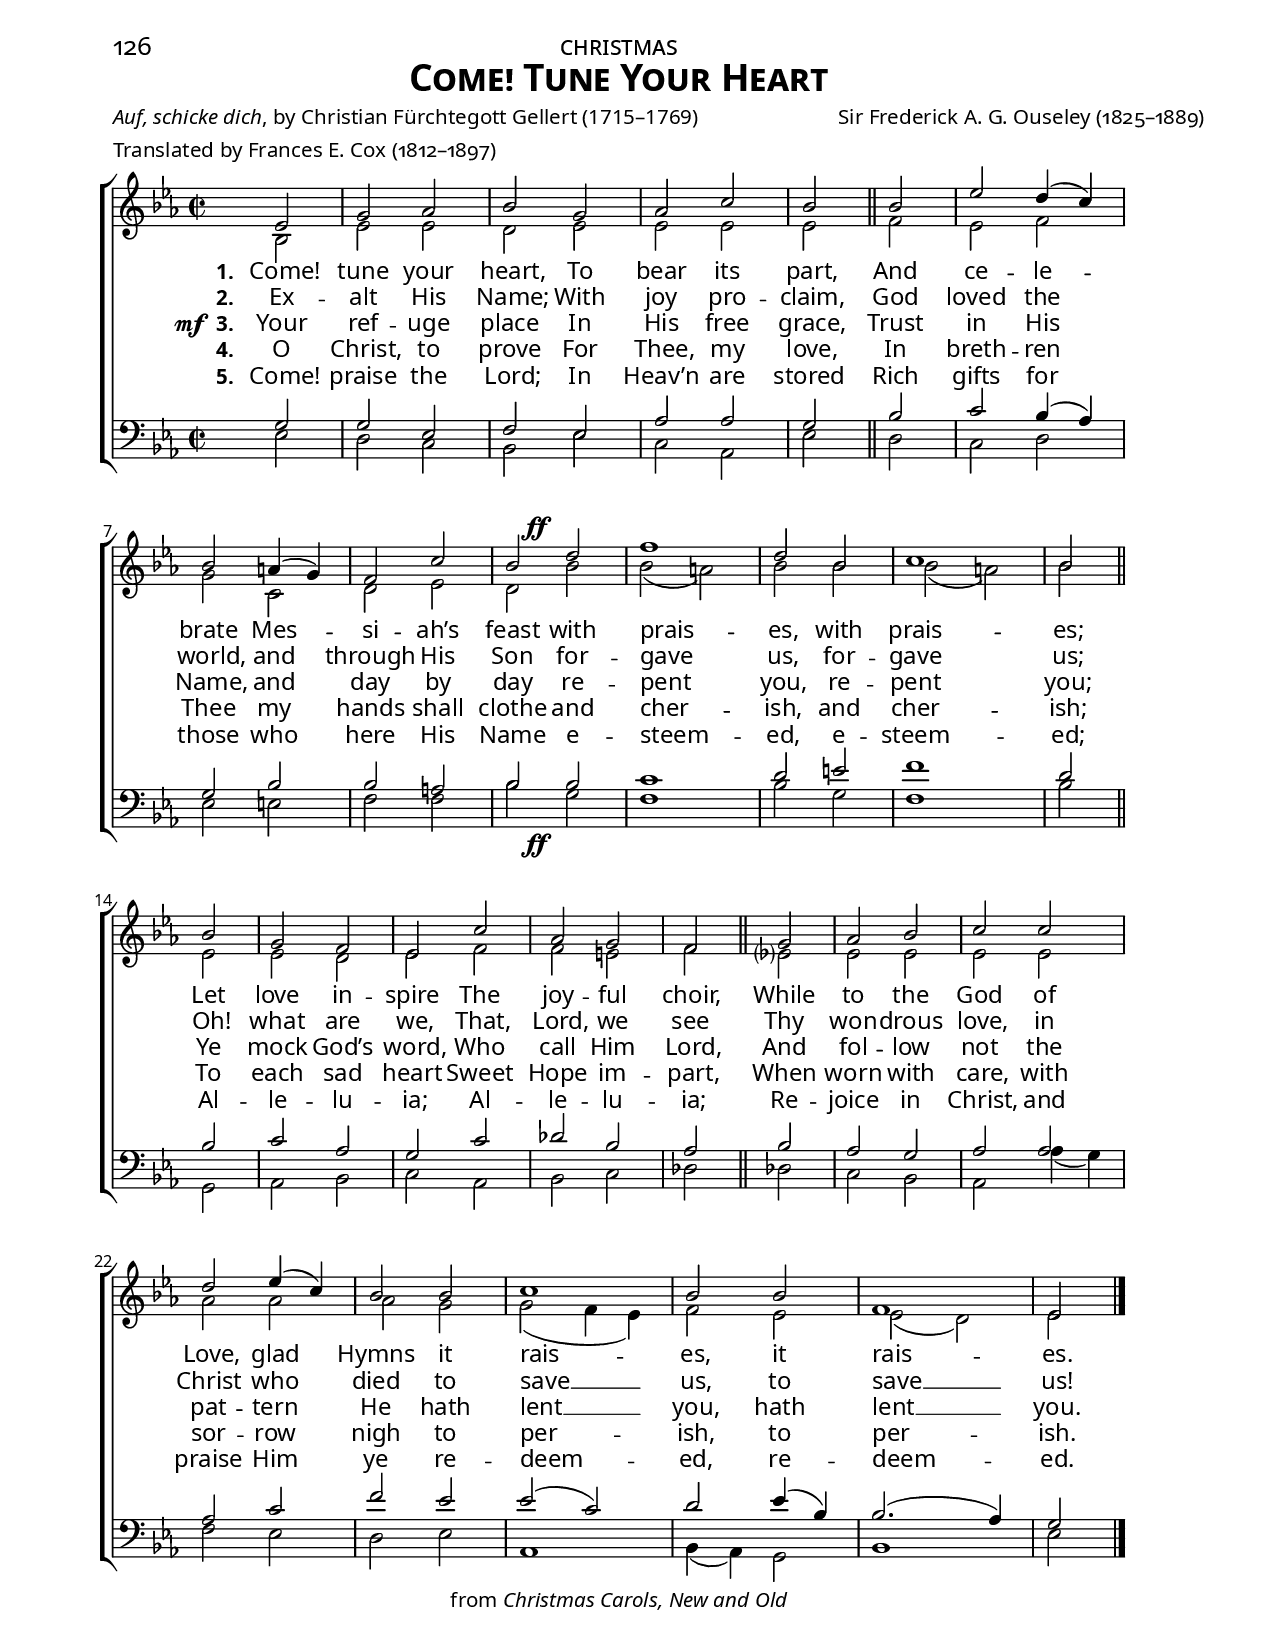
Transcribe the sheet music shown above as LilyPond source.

\version "2.14.2"
\include "util.ly"
\header {
  title = \markup{\override #'(font-name . "Garamond Premier Pro Semibold"){ \abs-fontsize #18 \smallCapsOldStyle"Come! Tune Your Heart"}}
  poet = \markup\concat{\italic"Auf, schicke dich" ", by Christian Fürchtegott Gellert (1715–1769)"}
  meter = \markup\oldStyleNum"Translated by Frances E. Cox (1812–1897)"
  composer = \markup\oldStyleNum"Sir Frederick A. G. Ouseley (1825–1889)"
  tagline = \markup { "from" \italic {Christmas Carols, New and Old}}
}
\paper {
  %print-all-headers = ##t
  paper-height = 11\in
  paper-width = 8.5\in
  indent = 0\in
  system-system-spacing = #'((basic-distance . 10) (padding . 0))
  system-system-spacing =
    #'((basic-distance . 0)
       (minimum-distance . 0)
       (padding . -5)
       (stretchability . 100))
  ragged-last-bottom = ##f
  ragged-bottom = ##f
  two-sided = ##t
  inner-margin = 1\in
  outer-margin = 0.75\in
  top-margin = 0.26\in
  bottom-margin = 0.25\in
  first-page-number = #126
  print-first-page-number = ##t
  headerLine = \markup{\override #'(font-name . "Garamond Premier Pro") \smallCapsOldStyle"christmas"}
  oddHeaderMarkup = \markup\fill-line{
     \override #'(font-name . "Garamond Premier Pro")\abs-fontsize #12.5
     \combine 
        \fill-line{"" \on-the-fly #print-page-number-check-first
        \oldStylePageNum""
        }
        \fill-line{\headerLine}
  }
  evenHeaderMarkup = \markup {
     \override #'(font-name . "Garamond Premier Pro")\abs-fontsize #12.5
     \combine
        \on-the-fly #print-page-number-check-first
        \oldStylePageNum""
        \fill-line{\headerLine}
  }
}
#(set-global-staff-size 18) \paper{ #(define fonts (make-pango-font-tree "Garamond Premier Pro" "Garamond Premier Pro" "Garamond Premier Pro" (/ 18 20))) }
global = {
  \key ees \major
  \time 2/2
  \override DynamicLineSpanner #'staff-padding = #0.0
  \override DynamicLineSpanner #'Y-extent = #'(-0.5 . 0.5)
}

sopMusic = \relative c' {
  \partial 2 ees2 |
  g aes |
  bes g |
  aes c |
  \partial 2 bes \bar "||"
  \partial 2 bes |
  ees d4( c) |
  
  bes2 a4( g) |
  f2 c' |
  <<bes {s4 s^\ff}>> d2 |
  f1 |
  d2 bes |
  c1 |
  \partial 2 bes2 \bar "||" \break
  
  \partial 2 bes2 |
  g f |
  ees c' |
  aes g |
  \partial 2 f2 \bar "||"
  \partial 2 g2 |
  aes bes |
  
  c c d ees4( c) |
  bes2 bes |
  c1 |
  bes2 bes |
  f1 |
  \partial 2 ees2 \bar "|."
}
sopWords = \lyricmode {
  
}

altoMusic = \relative c' {
  bes2 |
  ees ees |
  d ees |
  ees ees |
  ees |
  f |
  ees f |
  
  g c, |
  d ees |
  d bes' |
  bes( a) |
  bes bes |
  bes( a) |
  bes |
  
  ees, |
  ees d |
  ees f |
  f e |
  f
  ees? |
  ees ees |
  
  ees ees |
  aes aes |
  aes g |
  g( f4 ees) |
  f2 ees |
  ees( d) |
  ees2 \bar "|."
}
altoWords = \lyricmode {
  \dropLyricsIX
  \set stanza = #"1. "
  Come! tune your heart, To bear its part,
  And ce -- le -- brate Mes -- si -- ah’s feast with prais -- es,
  \set associatedVoice = "tenors"
  with prais -- es;
  
  Let love in -- spire The joy -- ful choir,
  While to the God of Love, glad Hymns
  \unset associatedVoice
  it rais -- es,
  \set associatedVoice = "tenors"
  it rais -- es.
}
altoWordsII = \lyricmode {
  \dropLyricsIX
%\markup\italic
  \set stanza = #"2. "
  Ex -- alt His Name; With joy pro -- claim,
  God loved the world, and through His Son for -- gave us, 
  \set associatedVoice = "tenors"
  for -- gave us;
  Oh! what are we,
  That, Lord, we see
  Thy won -- drous love, in Christ who died 
  \unset associatedVoice
  to save __ us,
  \set associatedVoice = "tenors"
  to save __ us!
}
altoWordsIII = {
  \dropLyricsIX
  \set stanza = \markup{\dynamic"mf " "3. "}
  \lyricmode {
    Your ref -- uge place In His free grace,
    Trust in His Name, and day by day re -- pent you, 
    \set associatedVoice = "tenors"
    re -- pent you;
    Ye mock God’s word, Who call Him Lord,
    And fol -- low not the pat -- tern He 
    \unset associatedVoice
    hath lent __ you,
    \set associatedVoice = "tenors"
    hath lent __ you.
  }
}
altoWordsIV = \lyricmode {
  \dropLyricsIX
  \set stanza = #"4. "
  O Christ, to prove For Thee, my love,
  In breth -- ren Thee my hands shall clothe and cher -- ish, 
  \set associatedVoice = "tenors"
  and cher -- ish;
  To each sad heart Sweet Hope im -- part,
  When worn with care, with sor -- row nigh 
  \unset associatedVoice
  to per -- ish,
  \set associatedVoice = "tenors"
  to per -- ish.
}
altoWordsV = \lyricmode {
  \dropLyricsIX
  \set stanza = #"5. "
  Come! praise the Lord; In Heav’n are stored
  Rich gifts for those who here His Name e -- steem -- ed, 
  \set associatedVoice = "tenors"
  e -- steem -- ed;
  Al -- le -- lu -- ia; Al -- le -- lu -- ia;
  Re -- joice in Christ, and praise Him ye 
  \unset associatedVoice
  re -- deem -- ed,
  \set associatedVoice = "tenors"
  re -- deem -- ed.
}
altoWordsVI = \lyricmode {
  \set stanza = #"6. "
  \set ignoreMelismata = ##t
}
tenorMusic = \relative c' {
  g2 |
  g ees |
  f ees |
  aes aes |
  g |
  bes |
  c bes4( aes) |
  
  g2 bes |
  bes a |
  <<bes {s4 s_\ff}>> bes2 |
  c1 |
  d2 e |
  f1 |
  d2 |
  
  bes |
  c aes |
  g c |
  des bes |
  aes |
  bes |
  aes g |
  
  aes aes |
  aes c |
  f ees |
  ees( c) |
  d ees4( bes) |
  bes2.( aes4) |
  g2 \bar "|."
}
tenorWords = \lyricmode {

}

bassMusic = \relative c {
  ees2 |
  d c |
  bes ees |
  c aes |
  ees' |
  d |
  c d |
  
  ees e |
  f f |
  bes g |
  f1 |
  bes2 g |
  f1 |
  bes2 |
  
  g, |
  aes bes |
  c aes |
  bes c |
  des! |
  des! |
  c bes |
  
  aes aes'4( g) |
  f2 ees |
  d ees |
  aes,1 |
  bes4( aes) g2 |
  bes1 |
  ees2 \bar "|."
}
bassWords = \lyricmode {

}

pianoRH = \relative c' {
  
}
pianoLH = \relative c' {
  
}

\score {
  <<
   \new ChoirStaff <<
%    \new Lyrics = sopranos \with { \override VerticalAxisGroup #'nonstaff-relatedstaff-spacing = #'((basic-distance . 1)) }
    \new Staff = women <<
      \new Voice = "sopranos" { \voiceOne << \global \sopMusic >> }
      \new Voice = "altos" { \voiceTwo << \global \altoMusic >> }
    >>
   \new Staff = men <<
      \clef bass
      \new Voice = "tenors" { \voiceOne << \global \tenorMusic >> }
      \new Voice = "basses" { \voiceTwo << \global \bassMusic >> }
    >>
    \new Lyrics \with { alignAboveContext = #"women" \override VerticalAxisGroup #'nonstaff-relatedstaff-spacing = #'((basic-distance . 1))} \lyricsto "sopranos" \sopWords
     \new Lyrics = "altosVI"  \with { alignBelowContext = #"women" \override VerticalAxisGroup #'nonstaff-relatedstaff-spacing = #'((basic-distance . 1))} \lyricsto "altos" \altoWordsVI
    \new Lyrics = "altosV"  \with { alignBelowContext = #"women" \override VerticalAxisGroup #'nonstaff-relatedstaff-spacing = #'((basic-distance . 1))} \lyricsto "altos" \altoWordsV
    \new Lyrics = "altosIV"  \with { alignBelowContext = #"women" \override VerticalAxisGroup #'nonstaff-relatedstaff-spacing = #'((basic-distance . 1))} \lyricsto "altos" \altoWordsIV
    \new Lyrics = "altosIII"  \with { alignBelowContext = #"women" \override VerticalAxisGroup #'nonstaff-relatedstaff-spacing = #'((basic-distance . 1))} \lyricsto "altos" \altoWordsIII
    \new Lyrics = "altosII"  \with { alignBelowContext = #"women" \override VerticalAxisGroup #'nonstaff-relatedstaff-spacing = #'((basic-distance . 1))} \lyricsto "altos" \altoWordsII
    \new Lyrics = "altos"  \with { alignBelowContext = #"women" \override VerticalAxisGroup #'nonstaff-relatedstaff-spacing = #'((padding . -0.5))} \lyricsto "altos" \altoWords
    \new Lyrics \with { alignAboveContext = #"men" \override VerticalAxisGroup #'nonstaff-relatedstaff-spacing = #'((basic-distance . 1)) } \lyricsto "tenors" \tenorWords
    \new Lyrics \with { alignBelowContext = #"men" \override VerticalAxisGroup #'nonstaff-relatedstaff-spacing = #'((basic-distance . 1)) } \lyricsto "basses" \bassWords
  >>
%    \new PianoStaff << \new Staff { \new Voice { \pianoRH } } \new Staff { \clef "bass" \pianoLH } >>
  >>
  \layout {
  \context {
    \Lyrics
    \override LyricText #'font-size = #1.3
  }
    \context {
      \Score
      %\override SpacingSpanner #'base-shortest-duration = #(ly:make-moment 1 8)
      %\override SpacingSpanner #'common-shortest-duration = #(ly:make-moment 1 4)
    }
    \context {
      % Remove all empty staves
      % \Staff \RemoveEmptyStaves \override VerticalAxisGroup #'remove-first = ##t
    }
    \context {
      \Lyrics
      \override LyricText #'X-offset = #center-on-word
    }
  }
}

